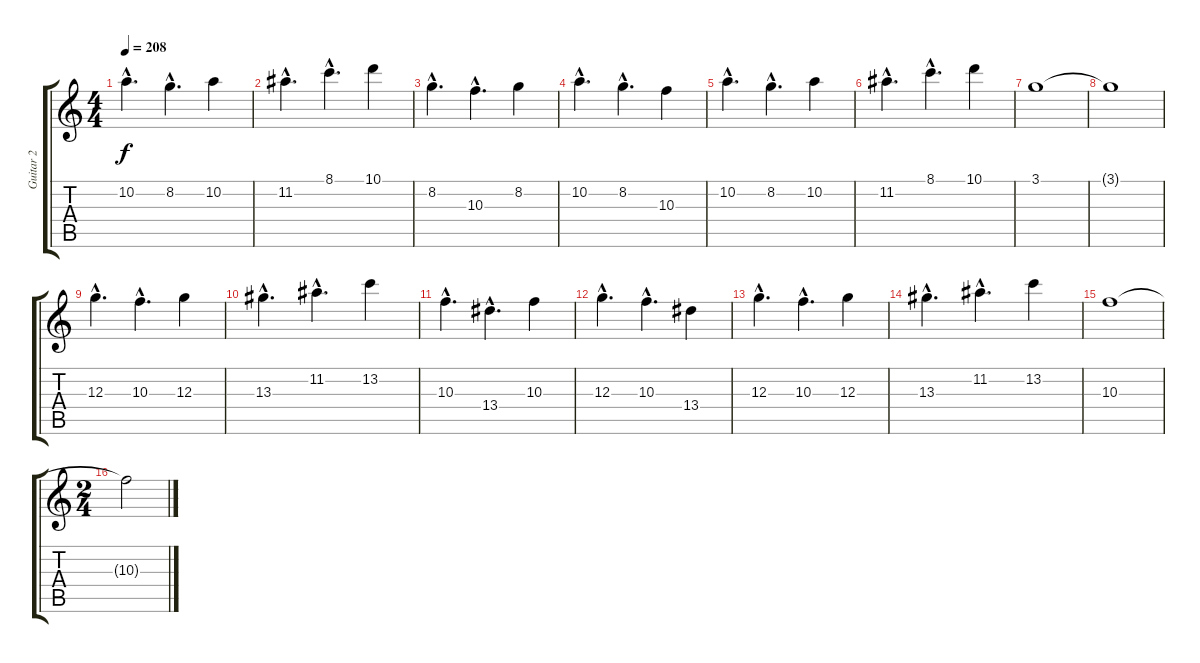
\track ("Guitar 2" "Guitar 2") {instrument distortionguitar}
\staff {score tabs}
\tuning (E4 B3 G3 D3 A2 E2) {hide}
\ts (4 4)
\tempo 208
\clef g2
\ks c
10.2{hac}.4{d dy f} 8.2{hac}.4{d} 10.2.4 |
11.2{hac}.4{d} 8.1{hac}.4{d} 10.1.4 |
8.2{hac}.4{d} 10.3{hac}.4{d} 8.2.4 |
10.2{hac}.4{d} 8.2{hac}.4{d} 10.3.4 |
10.2{hac}.4{d} 8.2{hac}.4{d} 10.2.4 |
11.2{hac}.4{d} 8.1{hac}.4{d} 10.1.4 |
3.1.1 |
3.1{t}.1 |
12.3{hac}.4{d} 10.3{hac}.4{d} 12.3.4 |
13.3{hac}.4{d} 11.2{hac}.4{d} 13.2.4 |
10.3{hac}.4{d} 13.4{hac}.4{d} 10.3.4 |
12.3{hac}.4{d} 10.3{hac}.4{d} 13.4.4 |
12.3{hac}.4{d} 10.3{hac}.4{d} 12.3.4 |
13.3{hac}.4{d} 11.2{hac}.4{d} 13.2.4 |
10.3.1 |
\ts (2 4)
10.3{t}.2
